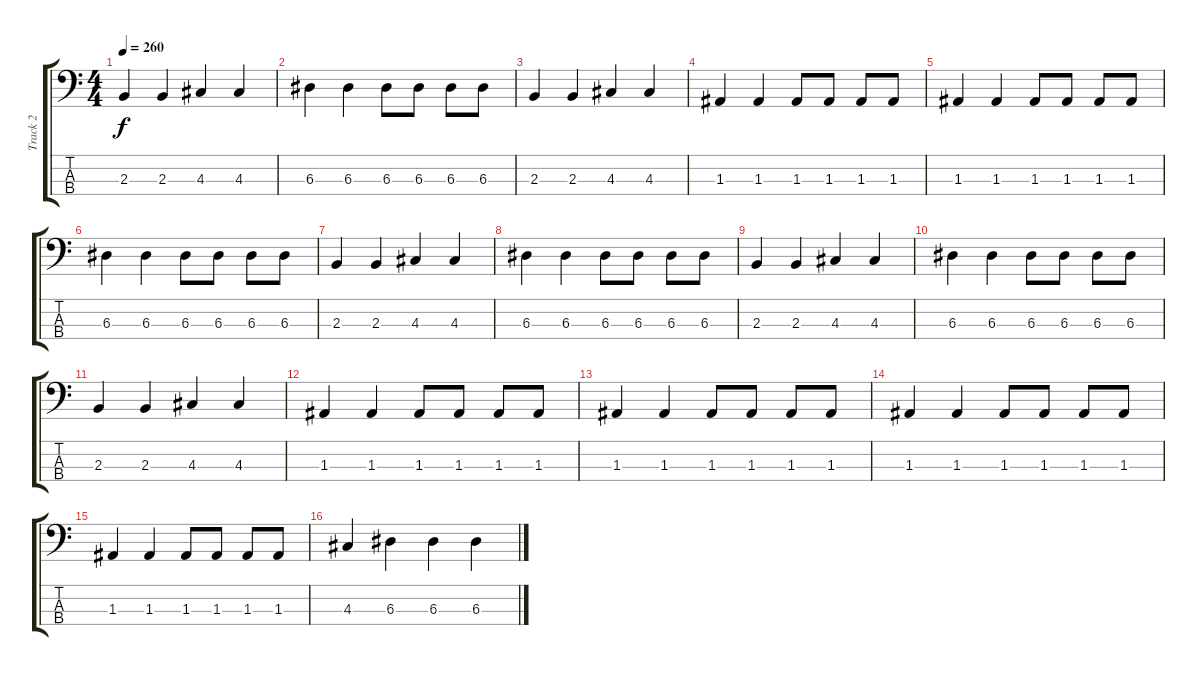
\track ("Track 2" "Track 2") {instrument electricbassfinger}
\staff {score tabs}
\tuning (G2 D2 A1 E1) {hide}
\ts (4 4)
\tempo 260
\clef f4
\ks c
2.3.4{dy f} 2.3.4 4.3.4 4.3.4 |
6.3.4 6.3.4 6.3.8 6.3.8 6.3.8 6.3.8 |
2.3.4 2.3.4 4.3.4 4.3.4 |
1.3.4 1.3.4 1.3.8 1.3.8 1.3.8 1.3.8 |
1.3.4 1.3.4 1.3.8 1.3.8 1.3.8 1.3.8 |
6.3.4 6.3.4 6.3.8 6.3.8 6.3.8 6.3.8 |
2.3.4 2.3.4 4.3.4 4.3.4 |
6.3.4 6.3.4 6.3.8 6.3.8 6.3.8 6.3.8 |
2.3.4 2.3.4 4.3.4 4.3.4 |
6.3.4 6.3.4 6.3.8 6.3.8 6.3.8 6.3.8 |
2.3.4 2.3.4 4.3.4 4.3.4 |
1.3.4 1.3.4 1.3.8 1.3.8 1.3.8 1.3.8 |
1.3.4 1.3.4 1.3.8 1.3.8 1.3.8 1.3.8 |
1.3.4 1.3.4 1.3.8 1.3.8 1.3.8 1.3.8 |
1.3.4 1.3.4 1.3.8 1.3.8 1.3.8 1.3.8 |
4.3.4 6.3.4 6.3.4 6.3.4
